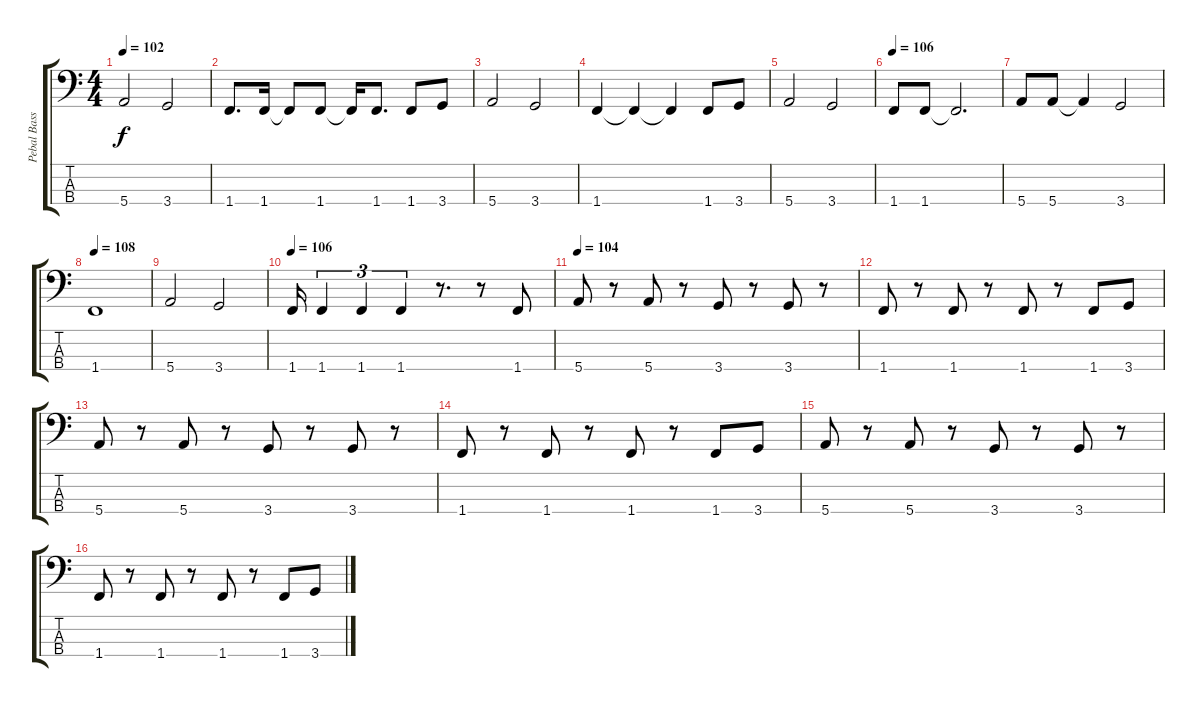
\track ("Pebal Bass" "Pebal Bass") {instrument electricbassfinger}
\staff {score tabs}
\tuning (G2 D2 A1 E1) {hide}
\ts (4 4)
\tempo 102
\clef f4
\ks c
5.4.2{dy f} 3.4.2 |
1.4.8{d} 1.4.16 1.4{t}.8 1.4.8 1.4{t}.16 1.4.8{d} 1.4.8 3.4.8 |
5.4.2 3.4.2 |
1.4.4 1.4{t}.4 1.4{t}.4 1.4.8 3.4.8 |
5.4.2 3.4.2 |
\tempo 106
1.4.8 1.4.8 1.4{t}.2{d} |
5.4.8 5.4.8 5.4{t}.4 3.4.2 |
\tempo 108
1.4.1 |
5.4.2 3.4.2 |
\tempo 106
1.4.16 1.4.4{tu (3 2)} 1.4.4{tu (3 2)} 1.4.4{tu (3 2)} r.8{d} r.8 1.4.8 |
\tempo 104
5.4.8 r.8 5.4.8 r.8 3.4.8 r.8 3.4.8 r.8 |
1.4.8 r.8 1.4.8 r.8 1.4.8 r.8 1.4.8 3.4.8 |
5.4.8 r.8 5.4.8 r.8 3.4.8 r.8 3.4.8 r.8 |
1.4.8 r.8 1.4.8 r.8 1.4.8 r.8 1.4.8 3.4.8 |
5.4.8 r.8 5.4.8 r.8 3.4.8 r.8 3.4.8 r.8 |
1.4.8 r.8 1.4.8 r.8 1.4.8 r.8 1.4.8 3.4.8
